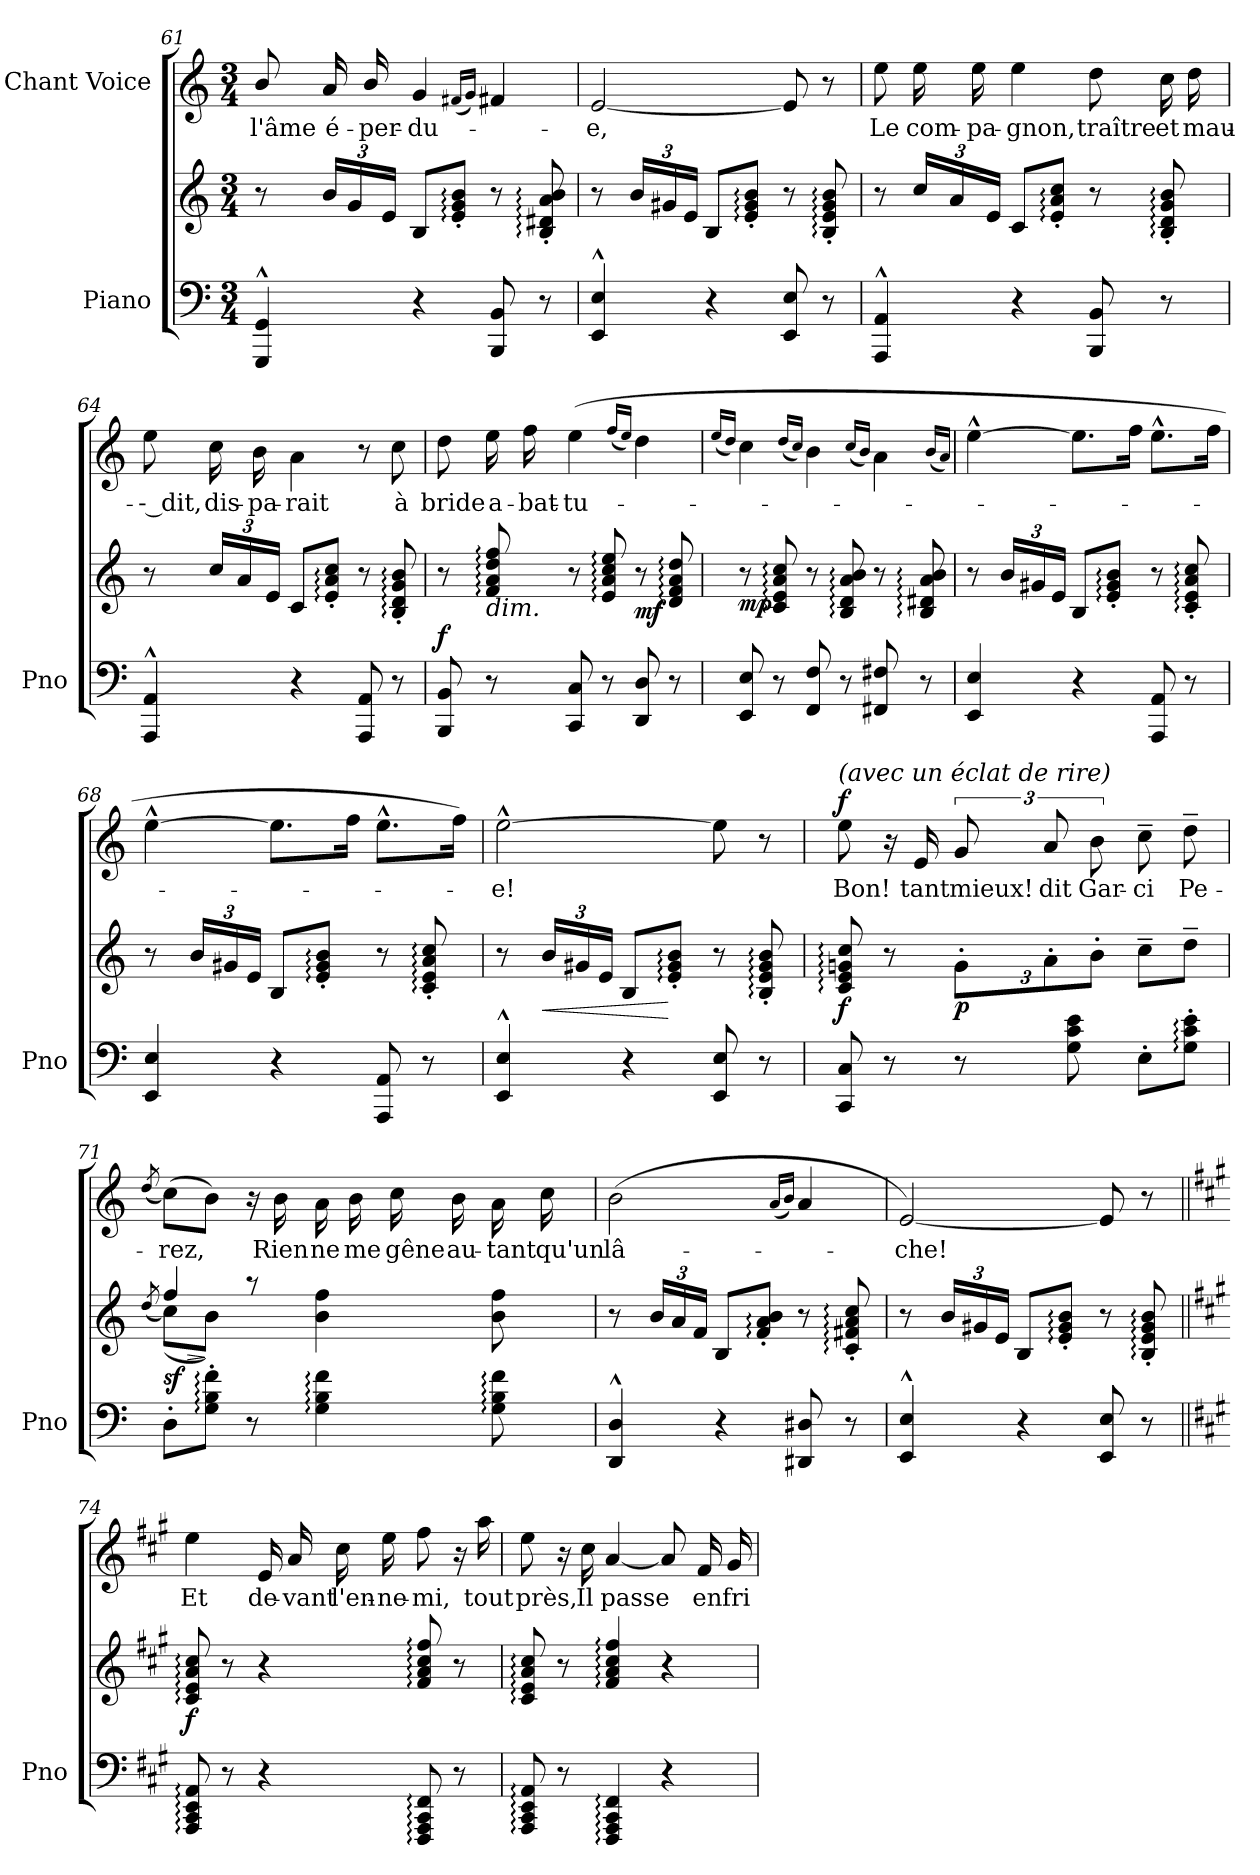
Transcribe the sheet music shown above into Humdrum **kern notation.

**kern	**kern	**dynam	**kern	**text	**dynam
*part2	*part2	*part2	*part1	*part1	*part1
*staff3	*staff2	*staff2/3	*staff1	*staff1	*staff1
*I"Piano	*	*	*I"Chant Voice	*	*
*I'Pno	*	*	*	*	*
!!LO:LB:g=z
*clefF4	*clefG2	*	*clefG2	*	*
*k[]	*k[]	*	*k[]	*	*
*M3/4	*M3/4	*	*M3/4	*	*
=61	=61	=61	=61	=61	=61
!	!	!	!	!LO:LY:b	!
4GGG/^^ 4GG/^^	8r	.	8b/	l'âme	.
*	*Xbrackettup	*	*	*	*
!	!	!	!	!LO:LY:b	!
.	24b/LL	.	16a/	é-	.
.	24g/	.	.	.	.
!	!	!	!	!LO:LY:b	!
.	.	.	16b/	-per-	.
.	24e/JJ	.	.	.	.
!	!	!	!	!LO:LY:b	!
4r	8B/L	.	4g/	-du-	.
.	8e/:' 8g/:' 8b/:'J	.	.	.	.
.	.	.	(<16qf#X/LL	.	.
.	.	.	16qg/JJ)	.	.
8BBB/ 8BB/	8r	.	4f#/	.	.
8r	8B/:' 8d#X/:' 8a/:' 8b/:'	.	.	.	.
=62	=62	=62	=62	=62	=62
!	!	!	!	!LO:LY:b	!
4EE/^^ 4E/^^	8r	.	[2e/	-e,	.
.	24b/LL	.	.	.	.
.	24g#X/	.	.	.	.
.	24e/JJ	.	.	.	.
4r	8B/L	.	.	.	.
.	8e/:' 8g#/:' 8b/:'J	.	.	.	.
8EE/ 8E/	8r	.	8e/]	.	.
8r	8B/:' 8e/:' 8g#/:' 8b/:'	.	8r	.	.
=63	=63	=63	=63	=63	=63
!	!	!	!	!LO:LY:b	!
4AAA/^^ 4AA/^^	8r	.	8ee\	Le	.
!	!	!	!	!LO:LY:b	!
.	24cc/LL	.	16ee\	com-	.
.	24a/	.	.	.	.
!	!	!	!	!LO:LY:b	!
.	.	.	16ee\	-pa-	.
.	24e/JJ	.	.	.	.
!	!	!	!	!LO:LY:b	!
4r	8c/L	.	4ee\	-gnon,	.
.	8e/:' 8a/:' 8cc/:'J	.	.	.	.
!	!	!	!	!LO:LY:b	!
8BBB/ 8BB/	8r	.	8dd\	traître	.
!	!	!	!	!LO:LY:b	!
8r	8B/:' 8d/:' 8g/:' 8b/:'	.	16cc\	et	.
!	!	!	!	!LO:LY:b	!
.	.	.	16dd\	mau-	.
!!LO:LB:g=z
=64	=64	=64	=64	=64	=64
!	!	!	!	!LO:LY:b	!
4AAA/^^ 4AA/^^	8r	.	8ee\	-- dit,	.
!	!	!	!	!LO:LY:b	!
.	24cc/LL	.	16cc\	dis-	.
.	24a/	.	.	.	.
!	!	!	!	!LO:LY:b	!
.	.	.	16b\	-pa-	.
.	24e/JJ	.	.	.	.
!	!	!	!	!LO:LY:b	!
4r	8c/L	.	4a\	-rait	.
.	8e/:' 8a/:' 8cc/:'J	.	.	.	.
8AAA/ 8AA/	8r	.	8r	.	.
!	!	!	!	!LO:LY:b	!
8r	8B/:' 8d/:' 8g/:' 8b/:'	.	8cc\	à	.
=65	=65	=65	=65	=65	=65
!	!	!LO:DY:a=2	!	!LO:LY:b	!
8BBB/ 8BB/	8r	f	8dd\	bride	.
!	!LO:TX:b:i:t=dim.	!	!	!	!
!	!	!	!	!LO:LY:b	!
8r	8f/: 8a/: 8dd/: 8ff/:	.	16ee\	a-	.
!	!	!	!	!LO:LY:b	!
.	.	.	16ff\	-bat-	.
!	!	!	!	!LO:LY:b	!
8CC/ 8C/	8r	.	(>4ee\	-tu-	.
8r	8e/: 8a/: 8cc/: 8ee/:	.	.	.	.
.	.	.	(<16qff/LL	.	.
.	.	.	16qee/JJ)	.	.
!	!	!LO:DY:b	!	!	!
8DD/ 8D/	8r	mf	4dd\	.	.
8r	8d/: 8f/: 8a/: 8dd/:	.	.	.	.
=66	=66	=66	=66	=66	=66
.	.	.	(<16qee/LL	.	.
.	.	.	16qdd/JJ)	.	.
!	!	!LO:DY:b	!	!	!
8EE/ 8E/	8r	mp	4cc\	.	.
8r	8c/: 8e/: 8a/: 8cc/:	.	.	.	.
.	.	.	(<16qdd/LL	.	.
.	.	.	16qcc/JJ)	.	.
8FF/ 8F/	8r	.	4b\	.	.
8r	8B/: 8d/: 8a/: 8b/:	.	.	.	.
.	.	.	(<16qcc/LL	.	.
.	.	.	16qb/JJ)	.	.
8FF#X/ 8F#X/	8r	.	4a\	.	.
8r	8B/: 8d#X/: 8a/: 8b/:	.	.	.	.
.	.	.	(<16qb/LL	.	.
.	.	.	16qa/JJ)	.	.
!!LO:LB:g=z
=67	=67	=67	=67	=67	=67
4EE/ 4E/	8r	.	[4ee^^\	.	.
.	24b/LL	.	.	.	.
.	24g#X/	.	.	.	.
.	24e/JJ	.	.	.	.
4r	8B/L	.	8.ee\L]	.	.
.	8e/:' 8g#/:' 8b/:'J	.	.	.	.
.	.	.	16ff\Jk	.	.
8AAA/ 8AA/	8r	.	8.ee^^\L	.	.
8r	8c/:' 8e/:' 8a/:' 8cc/:'	.	.	.	.
.	.	.	16ff\Jk	.	.
=68	=68	=68	=68	=68	=68
4EE/ 4E/	8r	.	[4ee^^\	.	.
.	24b/LL	.	.	.	.
.	24g#X/	.	.	.	.
.	24e/JJ	.	.	.	.
4r	8B/L	.	8.ee\L]	.	.
.	8e/:' 8g#/:' 8b/:'J	.	.	.	.
.	.	.	16ff\Jk	.	.
8AAA/ 8AA/	8r	.	8.ee^^\L	.	.
8r	8c/:' 8e/:' 8a/:' 8cc/:'	.	.	.	.
.	.	.	16ff\Jk)	.	.
=69	=69	=69	=69	=69	=69
!	!	!	!	!LO:LY:b	!
4EE/^^ 4E/^^	8r	.	[2ee^^\	-e!	.
!	!	!LO:HP:b	!	!	!
.	24b/LL	<	.	.	.
.	24g#X/	.	.	.	.
.	24e/JJ	.	.	.	.
4r	8B/L	.	.	.	.
.	8e/:' 8g#/:' 8b/:'J	[	.	.	.
8EE/ 8E/	8r	.	8ee\]	.	.
8r	8B/:' 8e/:' 8g#/:' 8b/:'	.	8r	.	.
!!LO:PB:g=z
=70	=70	=70	=70	=70	=70
!	!	!	!LO:TX:a:i:t=(avec un éclat de rire)	!	!
!	!	!LO:DY:b	!	!LO:LY:b	!LO:DY:a
8CC/ 8C/	8c/: 8e/: 8gn/: 8cc/:	f	8ee\	Bon!	f
8r	8r	.	16r	.	.
!	!	!	!	!LO:LY:b	!
.	.	.	16e/	tant	.
!	!	!LO:DY:b	!	!LO:LY:b	!
8r	12g'\L	p	12g/	-mieux!	.
!	!	!	!	!LO:LY:b	!
.	12a'\	.	12a/	dit	.
8G\ 8c\ 8e\	.	.	.	.	.
!	!	!	!	!LO:LY:b	!
.	12b'\J	.	12b\	Gar-	.
!	!	!	!	!LO:LY:b	!
8E'\L	8cc~\L	.	8cc~\	-ci	.
!	!	!	!	!LO:LY:b	!
8G\:' 8c\:' 8e\:'J	8dd~\J	.	8dd~\	Pe-	.
=71	=71	=71	=71	=71	=71
*	*^	*	*	*	*
.	.	(<8qdd/	.	(<8qdd/	.	.
!	!	!	!LO:HP:b	!	!LO:LY:b	!
!	!	!	!LO:DY:n=1:b	!	!	!
8D'\L	4ff/	(>8cc\L)	> sf	(>8cc\L)	-rez,	.
8G\:' 8B\:' 8f\:'J	.	8b\J)	]	8b\J)	.	.
8r	2ryy	8raa	.	16r	.	.
!	!	!	!	!	!LO:LY:b	!
.	.	.	.	16b\	Rien	.
!	!	!	!	!	!LO:LY:b	!
4G\: 4B\: 4f\:	.	4b\: 4ff\:	.	16a\	ne	.
!	!	!	!	!	!LO:LY:b	!
.	.	.	.	16b\	me	.
!	!	!	!	!	!LO:LY:b	!
.	.	.	.	16cc\	gêne	.
!	!	!	!	!	!LO:LY:b	!
.	.	.	.	16b\	au-	.
!	!	!	!	!	!LO:LY:b	!
8G\: 8B\: 8f\:	.	8b\: 8ff\:	.	16a\	-tant	.
!	!	!	!	!	!LO:LY:b	!
.	.	.	.	16cc\	qu'un	.
*	*v	*v	*	*	*	*
!!LO:LB:g=z
=72	=72	=72	=72	=72	=72
!	!	!	!	!LO:LY:b	!
4DD/^^ 4D/^^	8r	.	(>2b\	lâ-	.
.	24b/LL	.	.	.	.
.	24a/	.	.	.	.
.	24f/JJ	.	.	.	.
4r	8B/L	.	.	.	.
.	8f/:' 8a/:' 8b/:'J	.	.	.	.
.	.	.	(<16qa/LL	.	.
.	.	.	16qb/JJ)	.	.
8DD#X/ 8D#X/	8r	.	4a/	.	.
8r	8c/:' 8f#X/:' 8a/:' 8cc/:'	.	.	.	.
=73	=73	=73	=73	=73	=73
!	!	!	!	!LO:LY:b	!
4EE/^^ 4E/^^	8r	.	[2e/)	-che!	.
.	24b/LL	.	.	.	.
.	24g#X/	.	.	.	.
.	24e/JJ	.	.	.	.
4r	8B/L	.	.	.	.
.	8e/:' 8g#/:' 8b/:'J	.	.	.	.
8EE/ 8E/	8r	.	8e/]	.	.
8r	8B/:' 8e/:' 8g#/:' 8b/:'	.	8r	.	.
=74||	=74||	=74||	=74||	=74||	=74||
*k[f#c#g#]	*k[f#c#g#]	*	*k[f#c#g#]	*	*
!	!	!LO:DY:b	!	!LO:LY:b	!
8AAA/: 8CC#/: 8EE/: 8AA/:	8c#/: 8e/: 8a/: 8cc#/:	f	4ee\	Et	.
8r	8r	.	.	.	.
!	!	!	!	!LO:LY:b	!
4r	4r	.	16e/	de-	.
!	!	!	!	!LO:LY:b	!
.	.	.	16a/	-vant	.
!	!	!	!	!LO:LY:b	!
.	.	.	16cc#\	l'en-	.
!	!	!	!	!LO:LY:b	!
.	.	.	16ee\	-ne-	.
!	!	!	!	!LO:LY:b	!
8FFF#/: 8AAA/: 8CC#/: 8FF#/:	8f#/: 8a/: 8cc#/: 8ff#/:	.	8ff#\	-mi,	.
8r	8r	.	16r	.	.
!	!	!	!	!LO:LY:b	!
.	.	.	16aa\	tout	.
!!LO:LB:g=z
=75	=75	=75	=75	=75	=75
!	!	!	!	!LO:LY:b	!
8AAA/: 8CC#/: 8EE/: 8AA/:	8c#/: 8e/: 8a/: 8cc#/:	.	8ee\	près,	.
8r	8r	.	16r	.	.
!	!	!	!	!LO:LY:b	!
.	.	.	16cc#\	Il	.
!	!	!	!	!LO:LY:b	!
4FFF#/: 4AAA/: 4CC#/: 4FF#/:	4f#/: 4a/: 4cc#/: 4ff#/:	.	[4a/	passe	.
4r	4r	.	8a/]	.	.
!	!	!	!	!LO:LY:b	!
.	.	.	16f#/	en	.
!	!	!	!	!LO:LY:b	!
.	.	.	16g#/	fri-	.
=	=	=	=	=	=
*-	*-	*-	*-	*-	*-
